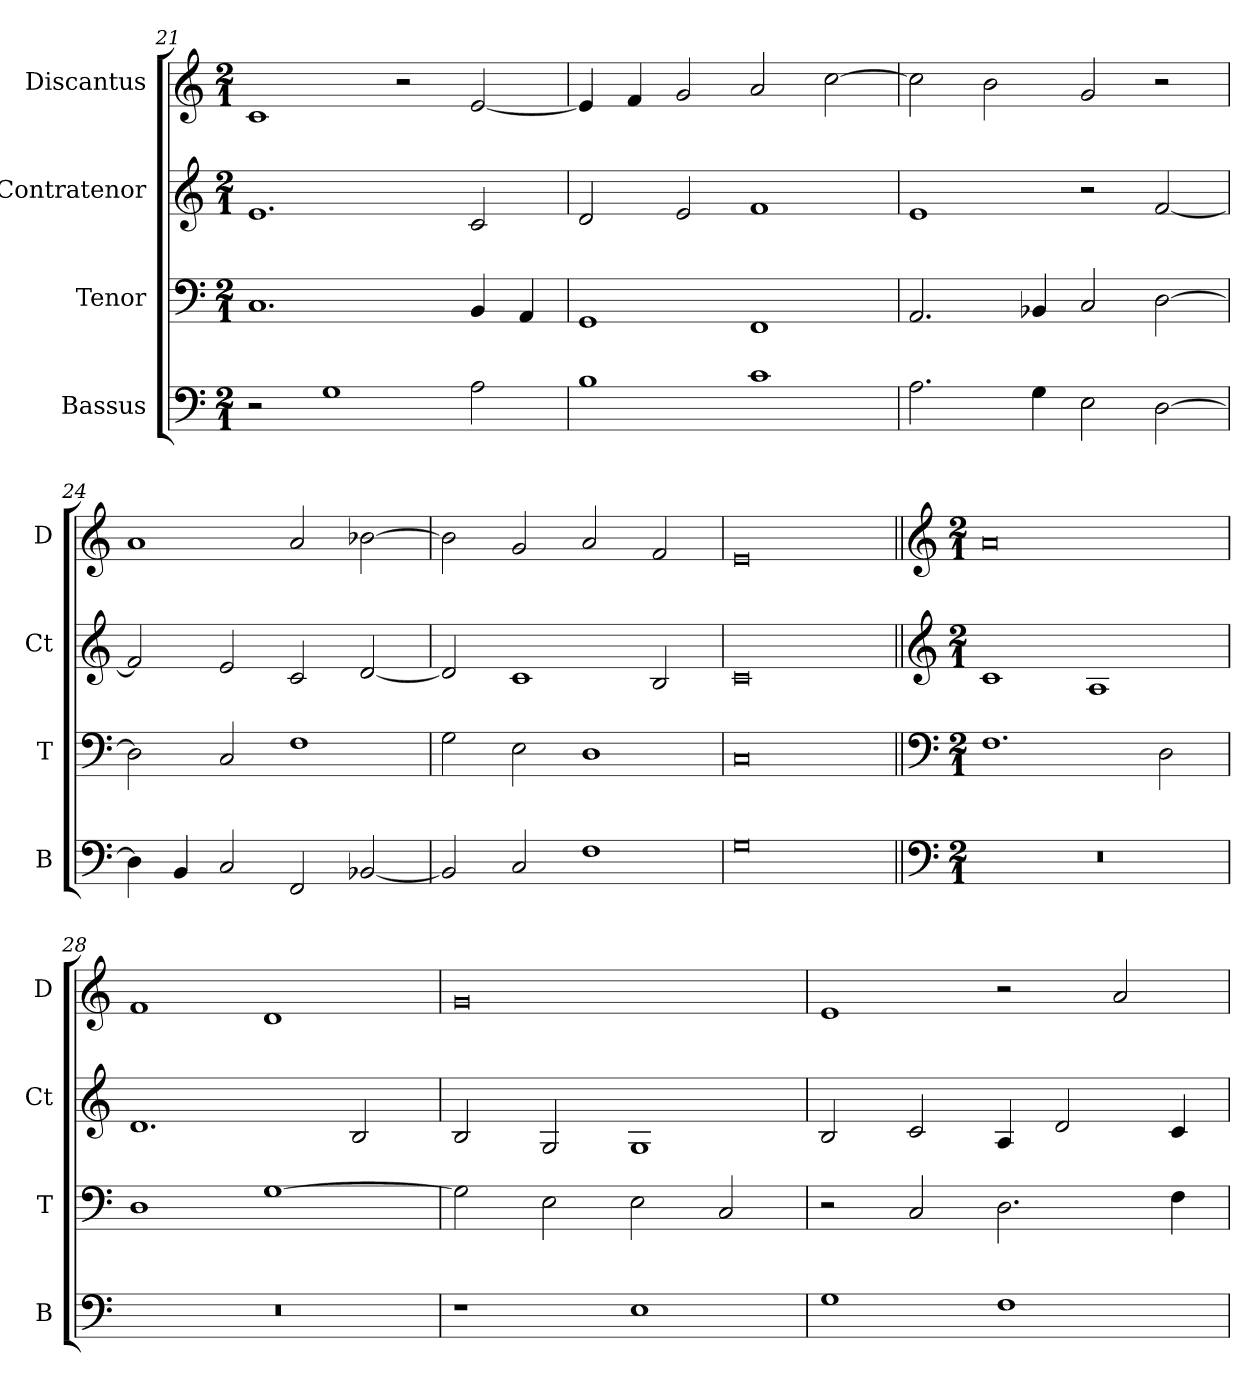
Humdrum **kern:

**kern	**kern	**kern	**kern
*part4	*part3	*part2	*part1
*staff4	*staff3	*staff2	*staff1
*I"Bassus	*I"Tenor	*I"Contratenor	*I"Discantus
*I'B	*I'T	*I'Ct	*I'D
*clefF4	*clefF4	*clefG2	*clefG2
*k[]	*k[]	*k[]	*k[]
*M2/1	*M2/1	*M2/1	*M2/1
=21	=21	=21	=21
2r	1.C	1.e	1c
1G	.	.	.
.	.	.	2r
2A\	4BB/	2c/	[2e/
.	4AA/	.	.
=22	=22	=22	=22
1B	1GG	2d/	4e/]
.	.	.	4f/
.	.	2e/	2g/
1c	1FF	1f	2a/
.	.	.	[2cc\
=23	=23	=23	=23
2.A\	2.AA/	1e	2cc\]
.	.	.	2b\
4G\	4BB-X/	.	.
2E\	2C/	2r	2g/
[2D\	[2D\	[2f/	2r
=24	=24	=24	=24
4D\]	2D\]	2f/]	1a
4BB/	.	.	.
2C/	2C/	2e/	.
2FF/	1F	2c/	2a/
[2BB-X/	.	[2d/	[2b-X\
=25	=25	=25	=25
2BB-/]	2G\	2d/]	2b-\]
2C/	2E\	1c	2g/
1F	1D	.	2a/
.	.	2B/	2f/
=26	=26	=26	=26
0G	0C	0c	0e
!!LO:LB:g=z
=27||	=27||	=27||	=27||
*clefF4	*clefF4	*clefG2	*clefG2
*k[]	*k[]	*k[]	*k[]
*M2/1	*M2/1	*M2/1	*M2/1
0r	1.F	1c	0a
.	.	1A	.
.	2D\	.	.
=28	=28	=28	=28
0r	1D	1.d	1f
.	[1G	.	1d
.	.	2B/	.
=29	=29	=29	=29
1r	2G\]	2B/	0g
.	2E\	2G/	.
1E	2E\	1G	.
.	2C/	.	.
=30	=30	=30	=30
1G	2r	2B/	1e
.	2C/	2c/	.
1F	2.D\	4A/	2r
.	.	2d/	.
.	.	.	2a/
.	4F\	4c/	.
=	=	=	=
*-	*-	*-	*-
